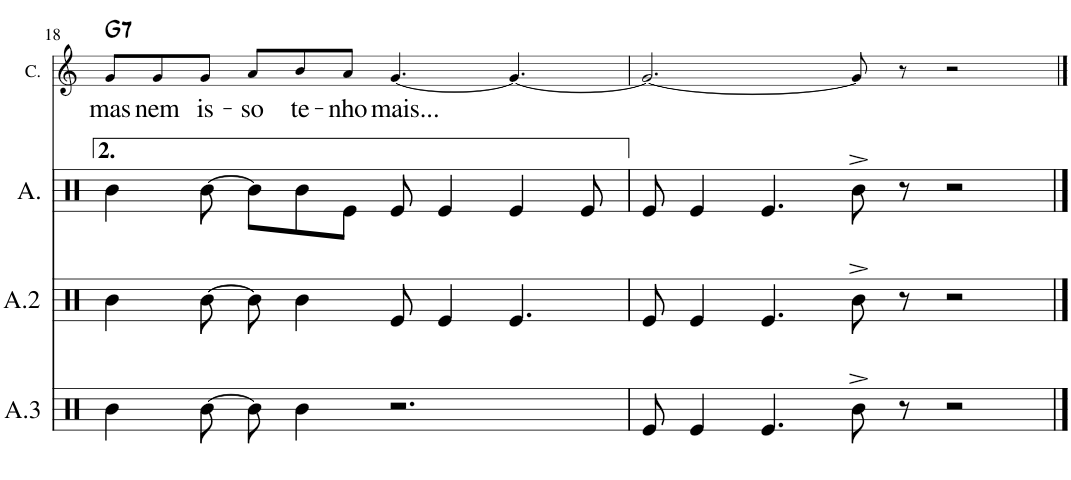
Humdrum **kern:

**kern	**kern	**kern	**kern	**text	**harte
*part4	*part3	*part2	*part1	*part1	*part1
*staff4	*staff3	*staff2	*staff1	*staff1	*
*I"Atabaque 3	*I"Atabaque 2	*I"Atabaques	*I"Canto	*	*
*I'A.3	*I'A.2	*I'A.	*I'C.	*	*
!!LO:PB:g=z
*clefX	*clefX	*clefX	*clefG2	*	*
*k[]	*k[]	*k[]	*k[]	*	*
*M12/8	*M12/8	*M12/8	*M12/8	*	*
=18	=18	=18	=18	=18	=18
!	!	!	!	!LO:LY:b	!LO:H:kt=7
4R\	4R\	4R\	8g/L	mas	G:7
!	!	!	!	!LO:LY:b	!
.	.	.	8g/	nem	.
!	!	!	!	!LO:LY:b	!
[8R\	[8R\	[8R\	8g/J	is-	.
!	!	!	!	!LO:LY:b	!
8R\]	8R\]	8R\L]	8a/L	-so	.
!	!	!	!	!LO:LY:b	!
4R\	4R\	8R\	8b/	te-	.
!	!	!	!	!LO:LY:b	!
.	.	8Re\J	8a/J	-nho	.
!	!	!	!	!LO:LY:b	!
2.r	8Re/	8Re/	[4.g/	mais...	.
.	4Re/	4Re/	.	.	.
.	4.Re/	4Re/	4.g/_	.	.
.	.	8Re/	.	.	.
=19	=19	=19	=19	=19	=19
8Re/	8Re/	8Re/	2.g/_	.	.
4Re/	4Re/	4Re/	.	.	.
4.Re/	4.Re/	4.Re/	.	.	.
8R^\	8R^\	8R^\	8g/]	.	.
8r	8r	8r	8r	.	.
2r	2r	2r	2r	.	.
==	==	==	==	==	==
*-	*-	*-	*-	*-	*-
